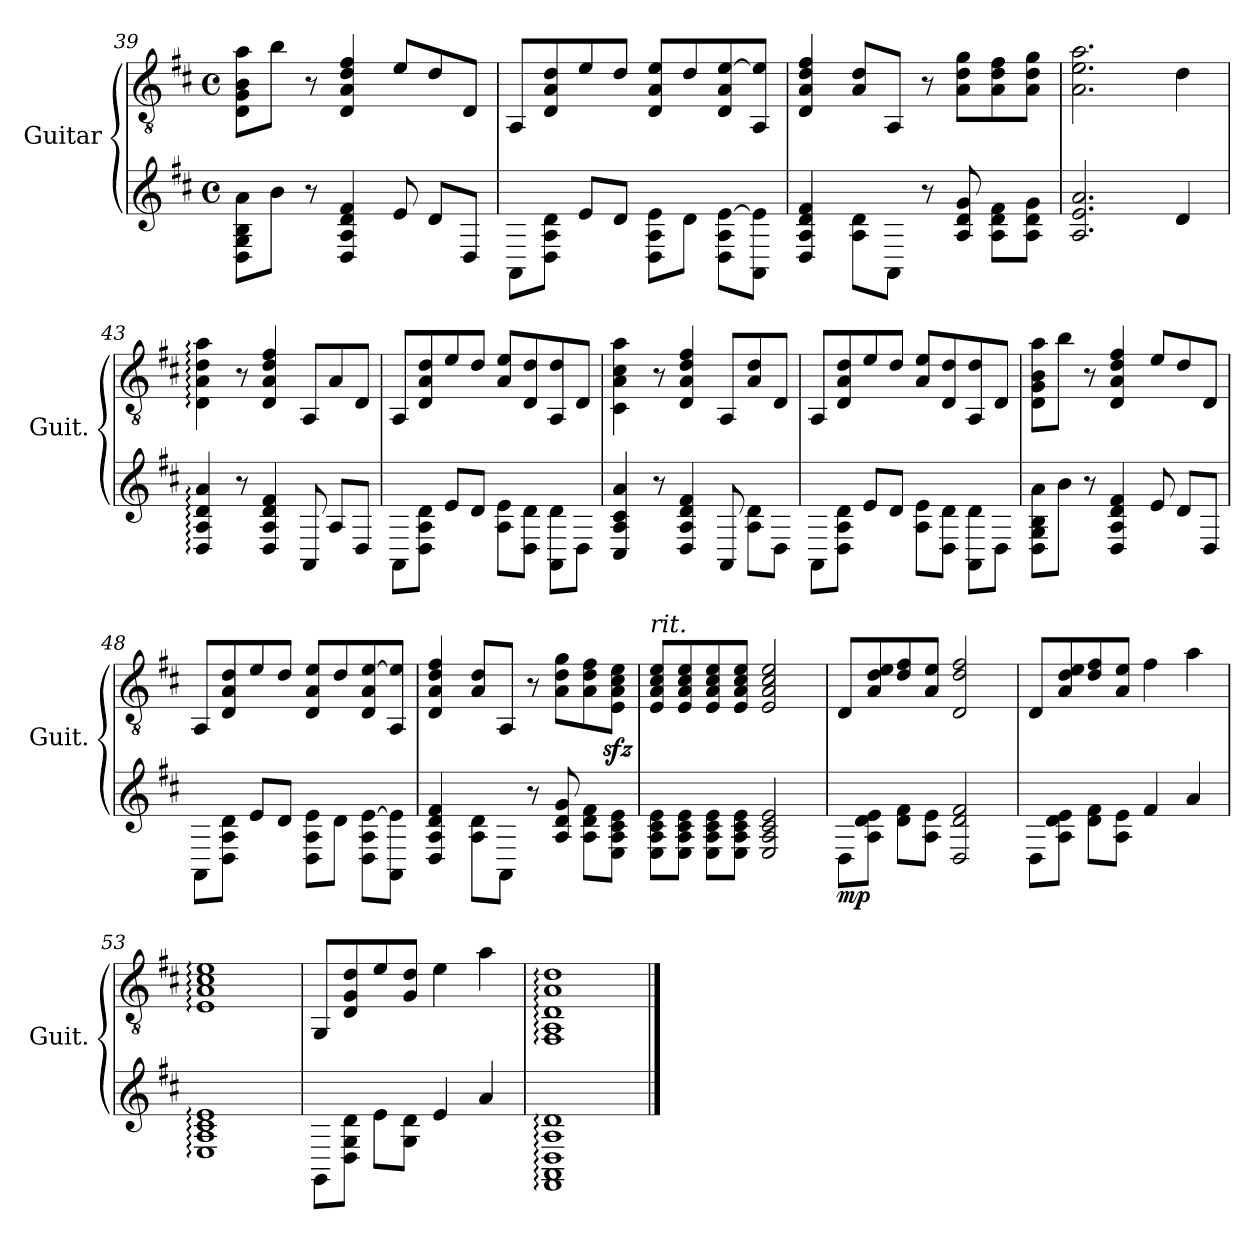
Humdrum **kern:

**kern	**kern	**dynam
*part1	*part1	*part1
*staff2	*staff1	*staff1/2
*I"Guitar	*	*
*I'Guit.	*	*
*	*clefGv2	*
*k[f#c#]	*k[f#c#]	*
*M4/4	*M4/4	*
*met(c)	*met(c)	*
=39	=39	=39
8D\ 8G\ 8B\ 8a\L	8D\ 8G\ 8B\ 8a\L	.
8bJ	8b\J	.
8r	8r	.
4D 4A 4d 4f#	4D/ 4A/ 4d/ 4f#/	.
8e	8e/L	.
8dL	8d/	.
8DJ	8D/J	.
!!LO:PB:g=z
=40	=40	=40
8AAL	8AA/L	.
8D\ 8A\ 8d\J	8D/ 8A/ 8d/	.
8eL	8e/	.
8dJ	8d/J	.
8D\ 8A\ 8e\L	8D/ 8A/ 8e/L	.
8dJ	8d/	.
8D\ 8A\ [8e\L	8D/ 8A/ [8e/	.
8AA\ 8e]\J	8AA/ 8e/]J	.
=41	=41	=41
4D 4A 4d 4f#	4D/ 4A/ 4d/ 4f#/	.
8A\ 8d\L	8A/ 8d/L	.
8AAJ	8AA/J	.
8r	8r	.
8A 8d 8g	8A\ 8d\ 8g\L	.
8A\ 8d\ 8f#\L	8A\ 8d\ 8f#\	.
8A\ 8d\ 8g\J	8A\ 8d\ 8g\J	.
=42	=42	=42
2.A 2.e 2.a	2.A\ 2.e\ 2.a\	.
4d	4d\	.
=43	=43	=43
4D: 4A: 4d: 4a:	4D\: 4A\: 4d\: 4a\:	.
8r	8r	.
4D 4A 4d 4f#	4D/ 4A/ 4d/ 4f#/	.
8AA	8AA/L	.
8AL	8A/	.
8DJ	8D/J	.
=44	=44	=44
8AAL	8AA/L	.
8D\ 8A\ 8d\J	8D/ 8A/ 8d/	.
8eL	8e/	.
8dJ	8d/J	.
8A\ 8e\L	8A/ 8e/L	.
8D\ 8d\J	8D/ 8d/	.
8AA\ 8d\L	8AA/ 8d/	.
8DJ	8D/J	.
=45	=45	=45
4C# 4A 4c# 4a	4C#\ 4A\ 4c#\ 4a\	.
8r	8r	.
4D 4A 4d 4f#	4D/ 4A/ 4d/ 4f#/	.
8AA	8AA/L	.
8A\ 8d\L	8A/ 8d/	.
8DJ	8D/J	.
!!LO:LB:g=z
=46	=46	=46
8AAL	8AA/L	.
8D\ 8A\ 8d\J	8D/ 8A/ 8d/	.
8eL	8e/	.
8dJ	8d/J	.
8A\ 8e\L	8A/ 8e/L	.
8D\ 8d\J	8D/ 8d/	.
8AA\ 8d\L	8AA/ 8d/	.
8DJ	8D/J	.
=47	=47	=47
8D\ 8G\ 8B\ 8a\L	8D\ 8G\ 8B\ 8a\L	.
8bJ	8b\J	.
8r	8r	.
4D 4A 4d 4f#	4D/ 4A/ 4d/ 4f#/	.
8e	8e/L	.
8dL	8d/	.
8DJ	8D/J	.
=48	=48	=48
8AAL	8AA/L	.
8D\ 8A\ 8d\J	8D/ 8A/ 8d/	.
8eL	8e/	.
8dJ	8d/J	.
8D\ 8A\ 8e\L	8D/ 8A/ 8e/L	.
8dJ	8d/	.
8D\ 8A\ [8e\L	8D/ 8A/ [8e/	.
8AA\ 8e]\J	8AA/ 8e/]J	.
=49	=49	=49
4D 4A 4d 4f#	4D/ 4A/ 4d/ 4f#/	.
8A\ 8d\L	8A/ 8d/L	.
8AAJ	8AA/J	.
8r	8r	.
8A 8d 8g	8A\ 8d\ 8g\L	.
8A\ 8d\ 8f#\L	8A\ 8d\ 8f#\	.
8E\ 8A\ 8c#\ 8e\J	8E\zz< 8A\zz< 8c#\zz< 8e\zz<J	.
=50	=50	=50
!	!LO:TX:a:i:t=rit.	!
8E\ 8A\ 8c#\ 8e\L	8E/ 8A/ 8c#/ 8e/L	.
8E\ 8A\ 8c#\ 8e\J	8E/ 8A/ 8c#/ 8e/	.
8E\ 8A\ 8c#\ 8e\L	8E/ 8A/ 8c#/ 8e/	.
8E\ 8A\ 8c#\ 8e\J	8E/ 8A/ 8c#/ 8e/J	.
2E 2A 2c# 2e	2E/ 2A/ 2c#/ 2e/	.
!!LO:LB:g=z
=51	=51	=51
*	*MM80	*
!	!	!LO:DY:b=2
8DL	8D/L	mp
8A\ 8d\ 8e\J	8A/ 8d/ 8e/	.
8d\ 8f#\L	8d/ 8f#/	.
8A\ 8e\J	8A/ 8e/J	.
2D 2d 2f#	2D/ 2d/ 2f#/	.
=52	=52	=52
8DL	8D/L	.
8A\ 8d\ 8e\J	8A/ 8d/ 8e/	.
8d\ 8f#\L	8d/ 8f#/	.
8A\ 8e\J	8A/ 8e/J	.
4f#	4f#\	.
4a	4a\	.
=53	=53	=53
1E: 1A: 1c#: 1e:	1E: 1A: 1c#: 1e:	.
=54	=54	=54
8GGL	8GG/L	.
8D\ 8G\ 8d\J	8D/ 8G/ 8d/	.
8eL	8e/	.
8G\ 8d\J	8G/ 8d/J	.
4e	4e\	.
4a	4a\	.
=55	=55	=55
1FF#: 1AA: 1D: 1A: 1d:	1FF#: 1AA: 1D: 1A: 1d:	.
==	==	==
*-	*-	*-
